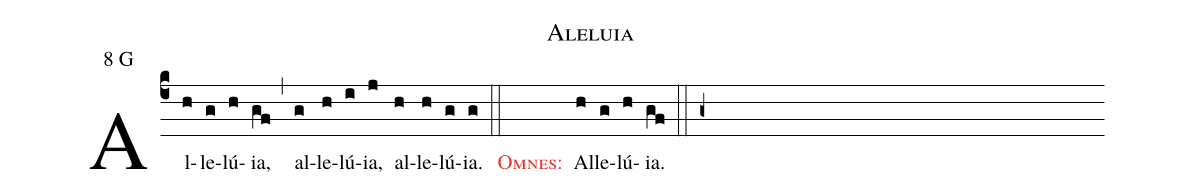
name: Aleluia;
mode: 8;
mode-differentia: G;
%%
(c4)

Al(h)le(g)lú(h)ia,(gf) (,) al(g)le(h)lú(i)ia,(j) al(h)le(h)lú(g)ia.(g)

(::)

<nlba><c><sc>Omnes</sc>:</c>() Al</nlba>(h)le(g)lú(h)ia.(gf)

(::)

(g+)
